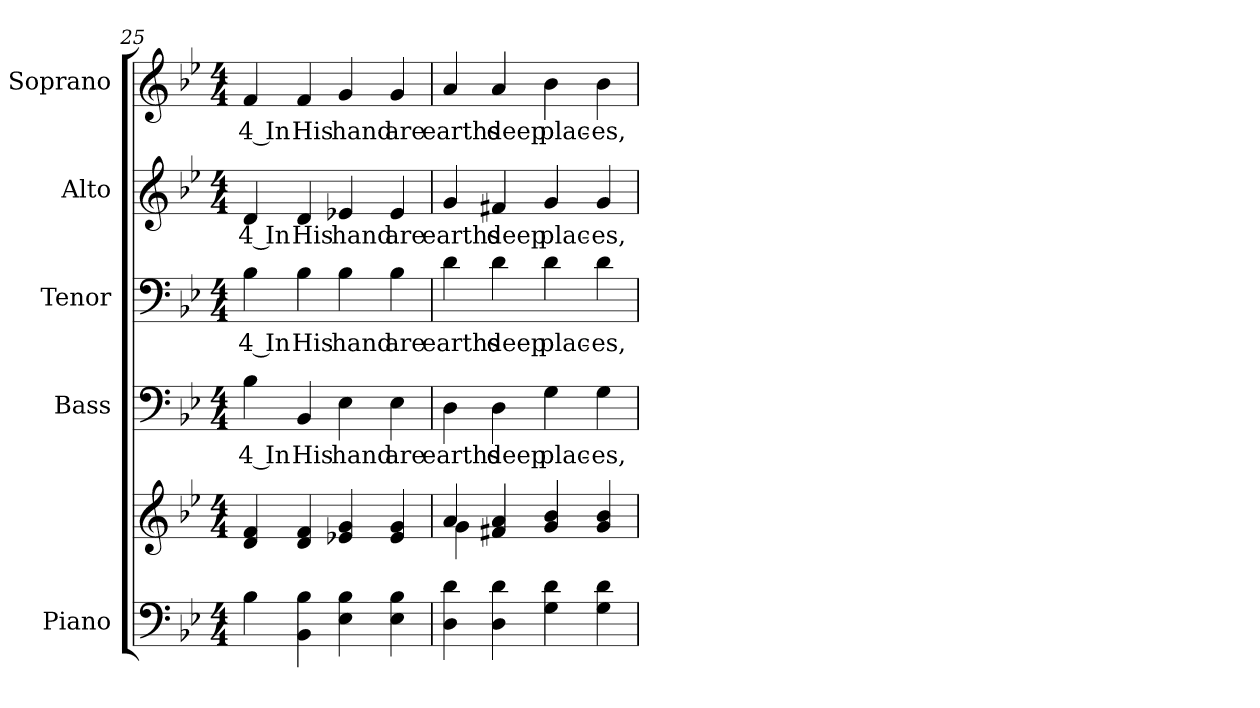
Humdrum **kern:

**kern	**kern	**kern	**text	**kern	**text	**kern	**text	**kern	**text
*part5	*part5	*part4	*part4	*part3	*part3	*part2	*part2	*part1	*part1
*staff6	*staff5	*staff4	*staff4	*staff3	*staff3	*staff2	*staff2	*staff1	*staff1
*I"Piano	*	*I"Bass	*	*I"Tenor	*	*I"Alto	*	*I"Soprano	*
*I'Pno.	*	*I'B.	*	*I'T.	*	*I'A.	*	*I'S.	*
!!LO:PB:g=z
*clefF4	*clefG2	*clefF4	*	*clefF4	*	*clefG2	*	*clefG2	*
*k[b-e-]	*k[b-e-]	*k[b-e-]	*	*k[b-e-]	*	*k[b-e-]	*	*k[b-e-]	*
*B-:	*B-:	*B-:	*	*B-:	*	*B-:	*	*B-:	*
*M4/4	*M4/4	*M4/4	*	*M4/4	*	*M4/4	*	*M4/4	*
=25	=25	=25	=25	=25	=25	=25	=25	=25	=25
!	!	!	!LO:LY:b:color=#000000	!	!	!	!	!	!
!	!	!	!	!	!LO:LY:b:color=#000000	!	!	!	!
!	!	!	!	!	!	!	!LO:LY:b:color=#000000	!	!
!	!	!	!	!	!	!	!	!	!LO:LY:b:color=#000000
4B-i\	4di/ 4fi	4B-i\	4 In	4B-i\	4 In	4di/	4 In	4fi/	4 In
!	!	!	!LO:LY:b:color=#000000	!	!	!	!	!	!
!	!	!	!	!	!LO:LY:b:color=#000000	!	!	!	!
!	!	!	!	!	!	!	!LO:LY:b:color=#000000	!	!
!	!	!	!	!	!	!	!	!	!LO:LY:b:color=#000000
4BB-i\ 4B-i	4di/ 4fi	4BB-i/	His	4B-i\	His	4di/	His	4fi/	His
!	!	!	!LO:LY:b:color=#000000	!	!	!	!	!	!
!	!	!	!	!	!LO:LY:b:color=#000000	!	!	!	!
!	!	!	!	!	!	!	!LO:LY:b:color=#000000	!	!
!	!	!	!	!	!	!	!	!	!LO:LY:b:color=#000000
4E-i\ 4B-i	4e-Xi/ 4gi	4E-i\	hand	4B-i\	hand	4e-Xi/	hand	4gi/	hand
!	!	!	!LO:LY:b:color=#000000	!	!	!	!	!	!
!	!	!	!	!	!LO:LY:b:color=#000000	!	!	!	!
!	!	!	!	!	!	!	!LO:LY:b:color=#000000	!	!
!	!	!	!	!	!	!	!	!	!LO:LY:b:color=#000000
4E-i\ 4B-i	4e-i/ 4gi	4E-i\	are	4B-i\	are	4e-i/	are	4gi/	are
=26	=26	=26	=26	=26	=26	=26	=26	=26	=26
*	*^	*	*	*	*	*	*	*	*
!	!	!	!	!LO:LY:b:color=#000000	!	!	!	!	!	!
!	!	!	!	!	!	!LO:LY:b:color=#000000	!	!	!	!
!	!	!	!	!	!	!	!	!LO:LY:b:color=#000000	!	!
!	!	!	!	!	!	!	!	!	!	!LO:LY:b:color=#000000
4Di\ 4di	4ai/	4gi\	4Di\	earths	4di\	earths	4gi/	earths	4ai/	earths
!	!	!	!	!LO:LY:b:color=#000000	!	!	!	!	!	!
!	!	!	!	!	!	!LO:LY:b:color=#000000	!	!	!	!
!	!	!	!	!	!	!	!	!LO:LY:b:color=#000000	!	!
!	!	!	!	!	!	!	!	!	!	!LO:LY:b:color=#000000
4Di\ 4di	4f#Xi/ 4ai	4ryy	4Di\	deep	4di\	deep	4f#Xi/	deep	4ai/	deep
!	!	!	!	!LO:LY:b:color=#000000	!	!	!	!	!	!
!	!	!	!	!	!	!LO:LY:b:color=#000000	!	!	!	!
!	!	!	!	!	!	!	!	!LO:LY:b:color=#000000	!	!
!	!	!	!	!	!	!	!	!	!	!LO:LY:b:color=#000000
4Gi\ 4di	4gi/ 4b-i	2ryy	4Gi\	plac-	4di\	plac-	4gi/	plac-	4b-i\	plac-
!	!	!	!	!LO:LY:b:color=#000000	!	!	!	!	!	!
!	!	!	!	!	!	!LO:LY:b:color=#000000	!	!	!	!
!	!	!	!	!	!	!	!	!LO:LY:b:color=#000000	!	!
!	!	!	!	!	!	!	!	!	!	!LO:LY:b:color=#000000
4Gi\ 4di	4gi/ 4b-i	.	4Gi\	-es,	4di\	-es,	4gi/	-es,	4b-i\	-es,
*	*v	*v	*	*	*	*	*	*	*	*
=	=	=	=	=	=	=	=	=	=
*-	*-	*-	*-	*-	*-	*-	*-	*-	*-
